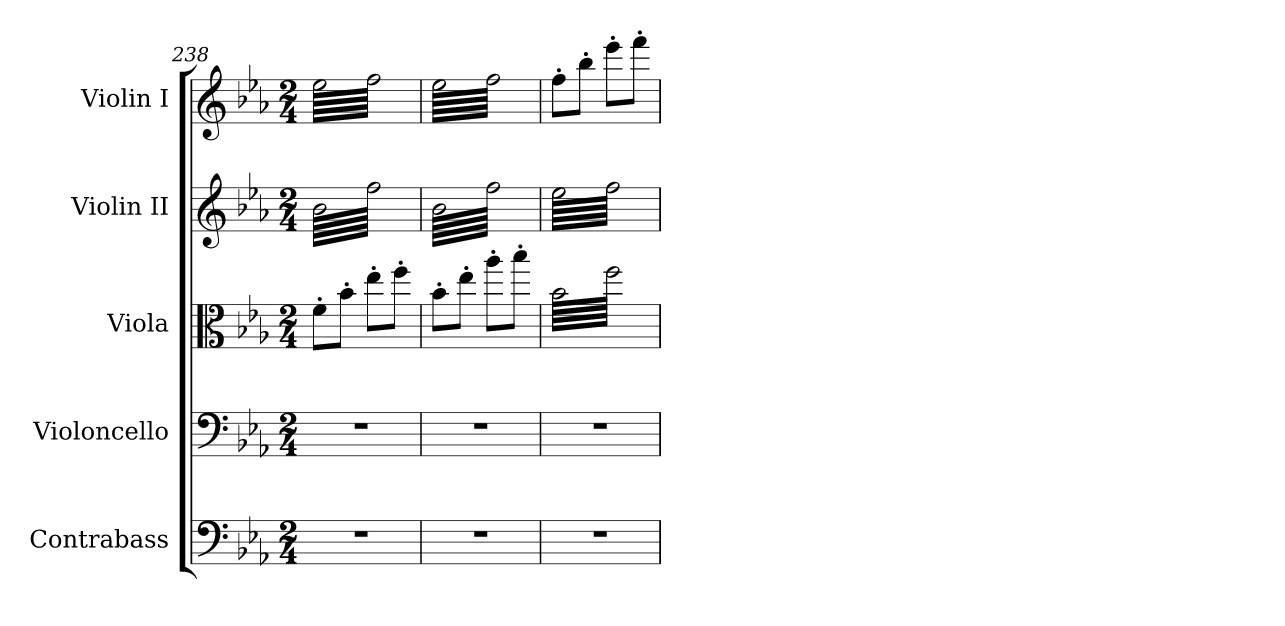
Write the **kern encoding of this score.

**kern	**kern	**kern	**kern	**kern
*part5	*part4	*part3	*part2	*part1
*staff5	*staff4	*staff3	*staff2	*staff1
*I"Contrabass	*I"Violoncello	*I"Viola	*I"Violin II	*I"Violin I
*I'Cb.	*I'Vc.	*I'Vla.	*I'Vln. II	*I'Vln. I
!!LO:LB:g=z
*clefF4	*clefF4	*clefC3	*clefG2	*clefG2
*ITrd7c12	*	*	*	*
*k[b-e-a-]	*k[b-e-a-]	*k[b-e-a-]	*k[b-e-a-]	*k[b-e-a-]
*M2/4	*M2/4	*M2/4	*M2/4	*M2/4
=238	=238	=238	=238	=238
*	*	*	*tremolo	*
*	*	*	*	*tremolo
2r	2r	8f'\L	64b-\LLLL	64ee-\LLLL
.	.	.	64ff\	64ff\
.	.	.	64b-\	64ee-\
.	.	.	64ff\	64ff\
.	.	.	64b-\	64ee-\
.	.	.	64ff\	64ff\
.	.	.	64b-\	64ee-\
.	.	.	64ff\	64ff\
.	.	8b-'\J	64b-\	64ee-\
.	.	.	64ff\	64ff\
.	.	.	64b-\	64ee-\
.	.	.	64ff\	64ff\
.	.	.	64b-\	64ee-\
.	.	.	64ff\	64ff\
.	.	.	64b-\	64ee-\
.	.	.	64ff\	64ff\
.	.	8ee-'\L	64b-\	64ee-\
.	.	.	64ff\	64ff\
.	.	.	64b-\	64ee-\
.	.	.	64ff\	64ff\
.	.	.	64b-\	64ee-\
.	.	.	64ff\	64ff\
.	.	.	64b-\	64ee-\
.	.	.	64ff\	64ff\
.	.	8ff'\J	64b-\	64ee-\
.	.	.	64ff\	64ff\
.	.	.	64b-\	64ee-\
.	.	.	64ff\	64ff\
.	.	.	64b-\	64ee-\
.	.	.	64ff\	64ff\
.	.	.	64b-\	64ee-\
.	.	.	64ff\JJJJ	64ff\JJJJ
=239	=239	=239	=239	=239
2r	2r	8b-'\L	64b-\LLLL	64ee-\LLLL
.	.	.	64ff\	64ff\
.	.	.	64b-\	64ee-\
.	.	.	64ff\	64ff\
.	.	.	64b-\	64ee-\
.	.	.	64ff\	64ff\
.	.	.	64b-\	64ee-\
.	.	.	64ff\	64ff\
.	.	8ee-'\J	64b-\	64ee-\
.	.	.	64ff\	64ff\
.	.	.	64b-\	64ee-\
.	.	.	64ff\	64ff\
.	.	.	64b-\	64ee-\
.	.	.	64ff\	64ff\
.	.	.	64b-\	64ee-\
.	.	.	64ff\	64ff\
.	.	8aa-'\L	64b-\	64ee-\
.	.	.	64ff\	64ff\
.	.	.	64b-\	64ee-\
.	.	.	64ff\	64ff\
.	.	.	64b-\	64ee-\
.	.	.	64ff\	64ff\
.	.	.	64b-\	64ee-\
.	.	.	64ff\	64ff\
.	.	8bb-'\J	64b-\	64ee-\
.	.	.	64ff\	64ff\
.	.	.	64b-\	64ee-\
.	.	.	64ff\	64ff\
.	.	.	64b-\	64ee-\
.	.	.	64ff\	64ff\
.	.	.	64b-\	64ee-\
.	.	.	64ff\JJJJ	64ff\JJJJ
*	*	*	*	*Xtremolo
=240	=240	=240	=240	=240
*	*	*tremolo	*	*
2r	2r	64b-\LLLL	64ee-\LLLL	8ff'\L
.	.	64ff\	64ff\	.
.	.	64b-\	64ee-\	.
.	.	64ff\	64ff\	.
.	.	64b-\	64ee-\	.
.	.	64ff\	64ff\	.
.	.	64b-\	64ee-\	.
.	.	64ff\	64ff\	.
.	.	64b-\	64ee-\	8bb-'\J
.	.	64ff\	64ff\	.
.	.	64b-\	64ee-\	.
.	.	64ff\	64ff\	.
.	.	64b-\	64ee-\	.
.	.	64ff\	64ff\	.
.	.	64b-\	64ee-\	.
.	.	64ff\	64ff\	.
.	.	64b-\	64ee-\	8eee-'\L
.	.	64ff\	64ff\	.
.	.	64b-\	64ee-\	.
.	.	64ff\	64ff\	.
.	.	64b-\	64ee-\	.
.	.	64ff\	64ff\	.
.	.	64b-\	64ee-\	.
.	.	64ff\	64ff\	.
.	.	64b-\	64ee-\	8fff'\J
.	.	64ff\	64ff\	.
.	.	64b-\	64ee-\	.
.	.	64ff\	64ff\	.
.	.	64b-\	64ee-\	.
.	.	64ff\	64ff\	.
.	.	64b-\	64ee-\	.
.	.	64ff\JJJJ	64ff\JJJJ	.
*	*	*	*Xtremolo	*
*	*	*Xtremolo	*	*
.	.	.	.	.
.	.	.	.	.
.	.	.	.	.
.	.	.	.	.
.	.	.	.	.
.	.	.	.	.
.	.	.	.	.
.	.	.	.	.
.	.	.	.	.
.	.	.	.	.
.	.	.	.	.
.	.	.	.	.
.	.	.	.	.
.	.	.	.	.
.	.	.	.	.
.	.	.	.	.
=	=	=	=	=
*-	*-	*-	*-	*-
